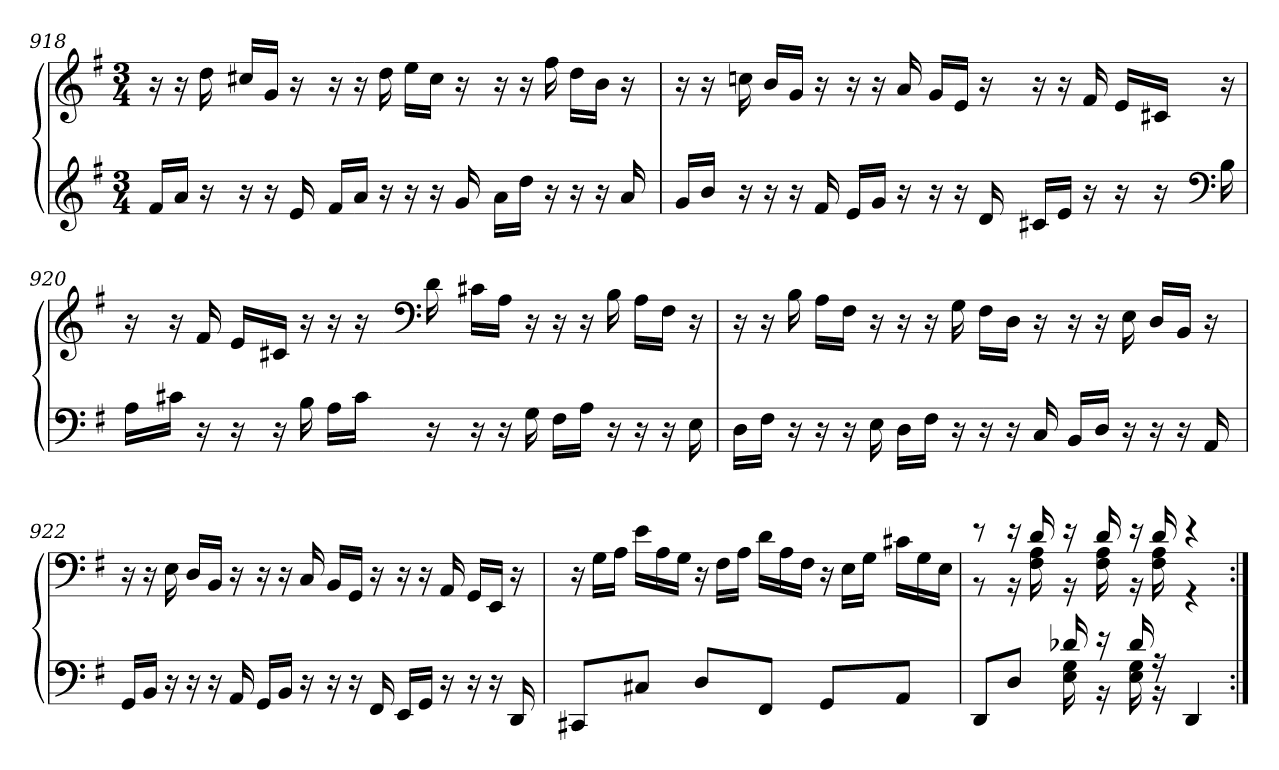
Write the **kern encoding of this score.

**kern	**kern
*part1	*part1
*staff2	*staff1
!!LO:LB:g=z
*clefG2	*clefG2
*k[f#]	*k[f#]
*G:	*G:
*M3/4	*M3/4
*Xtuplet	*Xtuplet
=918	=918
24f#/LL	24r
24a/JJ	24r
24r	24dd\
24r	24cc#X/LL
24r	24g/JJ
24e/	24r
24f#/LL	24r
24a/JJ	24r
24r	24dd\
24r	24ee\LL
24r	24cc#\JJ
24g/	24r
24a\LL	24r
24dd\JJ	24r
24r	24ff#\
24r	24dd\LL
24r	24b\JJ
24a/	24r
=919	=919
24g/LL	24r
24b/JJ	24r
24r	24ccn\
24r	24b/LL
24r	24g/JJ
24f#/	24r
24e/LL	24r
24g/JJ	24r
24r	24a/
24r	24g/LL
24r	24e/JJ
24d/	24r
24c#X/LL	24r
24e/JJ	24r
24r	24f#/
24r	24e/LL
24r	24c#X/JJ
*clefF4	*
24B\	24r
!!LO:LB:g=z
=920	=920
24A\LL	24r
24c#X\JJ	24r
24r	24f#/
24r	24e/LL
24r	24c#X/JJ
24B\	24r
24A\LL	24r
24c#\JJ	24r
*	*clefF4
24r	24d\
24r	24c#X\LL
24r	24A\JJ
24G\	24r
24F#\LL	24r
24A\JJ	24r
24r	24B\
24r	24A\LL
24r	24F#\JJ
24E\	24r
=921	=921
24D\LL	24r
24F#\JJ	24r
24r	24B\
24r	24A\LL
24r	24F#\JJ
24E\	24r
24D\LL	24r
24F#\JJ	24r
24r	24G\
24r	24F#\LL
24r	24D\JJ
24C/	24r
24BB/LL	24r
24D/JJ	24r
24r	24E\
24r	24D/LL
24r	24BB/JJ
24AA/	24r
!!LO:LB:g=z
=922	=922
24GG/LL	24r
24BB/JJ	24r
24r	24E\
24r	24D/LL
24r	24BB/JJ
24AA/	24r
24GG/LL	24r
24BB/JJ	24r
24r	24C/
24r	24BB/LL
24r	24GG/JJ
24FF#/	24r
24EE/LL	24r
24GG/JJ	24r
24r	24AA/
24r	24GG/LL
24r	24EE/JJ
24DD/	24r
=923	=923
8CC#X/L	24r
.	24G\LL
.	24A\JJ
8C#X/J	24e\LL
.	24A\
.	24G\JJ
8D/L	24r
.	24F#\LL
.	24A\JJ
8FF#/J	24d\LL
.	24A\
.	24F#\JJ
8GG/L	24r
.	24E\LL
.	24G\JJ
8AA/J	24c#X\LL
.	24G\
.	24E\JJ
=924	=924
*^	*^
8DD/L	4ryy	8r	8r
8D/J	.	16r	16r
.	.	16d/	16F#\ 16A\
16d-X/	16E\ 16G\	16r	16r
16r	16r	16d/	16F#\ 16A\
16d-/	16E\ 16G\	16r	16r
16r	16r	16d/	16F#\ 16A\
4DD/	4ryy	4r	4r
*v	*v	*	*
*	*v	*v
=:|!	=:|!
*-	*-
